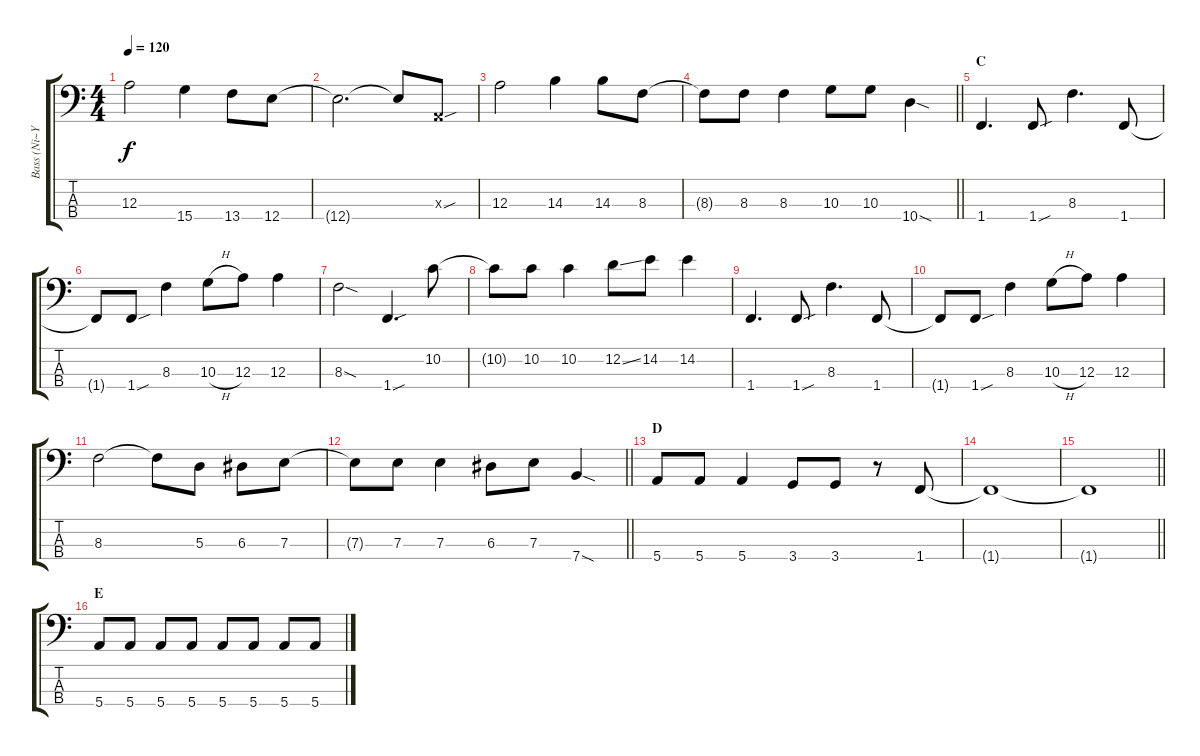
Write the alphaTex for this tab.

\track ("Bass (Ni~Ya)" "Bass (Ni~Y") {instrument electricbassfinger}
\staff {score tabs}
\tuning (G2 D2 A1 E1) {hide}
\ts (4 4)
\tempo 120
\clef f4
\ks c
12.3.2{dy f} 15.4.4 13.4.8 12.4.8 |
12.4{t}.2{d} 12.4{t}.8 0.3{sou x}.8 |
12.3.2 14.3.4 14.3.8 8.3.8 |
\barLineRight lightlight
8.3{t}.8 8.3.8 8.3.4 10.3.8 10.3.8 10.4{sod}.4 |
\section ("" "C")
1.4.4{d} 1.4{sou}.8 8.3.4{d} 1.4.8 |
1.4{t}.8 1.4{sou}.8 8.3.4 10.3{h}.8 12.3.8 12.3.4 |
8.3{sod}.2 1.4{sou}.4{d} 10.2.8 |
10.2{t}.8 10.2.8 10.2.4 12.2{ss}.8 14.2.8 14.2.4 |
1.4.4{d} 1.4{sou}.8 8.3.4{d} 1.4.8 |
1.4{t}.8 1.4{sou}.8 8.3.4 10.3{h}.8 12.3.8 12.3.4 |
8.3.2 8.3{t}.8 5.3.8 6.3.8 7.3.8 |
\barLineRight lightlight
7.3{t}.8 7.3.8 7.3.4 6.3.8 7.3.8 7.4{sod}.4 |
\section ("" "D")
5.4.8 5.4.8 5.4.4 3.4.8 3.4.8 r.8 1.4.8 |
1.4{t}.1 |
\barLineRight lightlight
1.4{t}.1 |
\section ("" "E")
5.4.8{volume 16} 5.4.8 5.4.8 5.4.8 5.4.8 5.4.8 5.4.8 5.4.8
